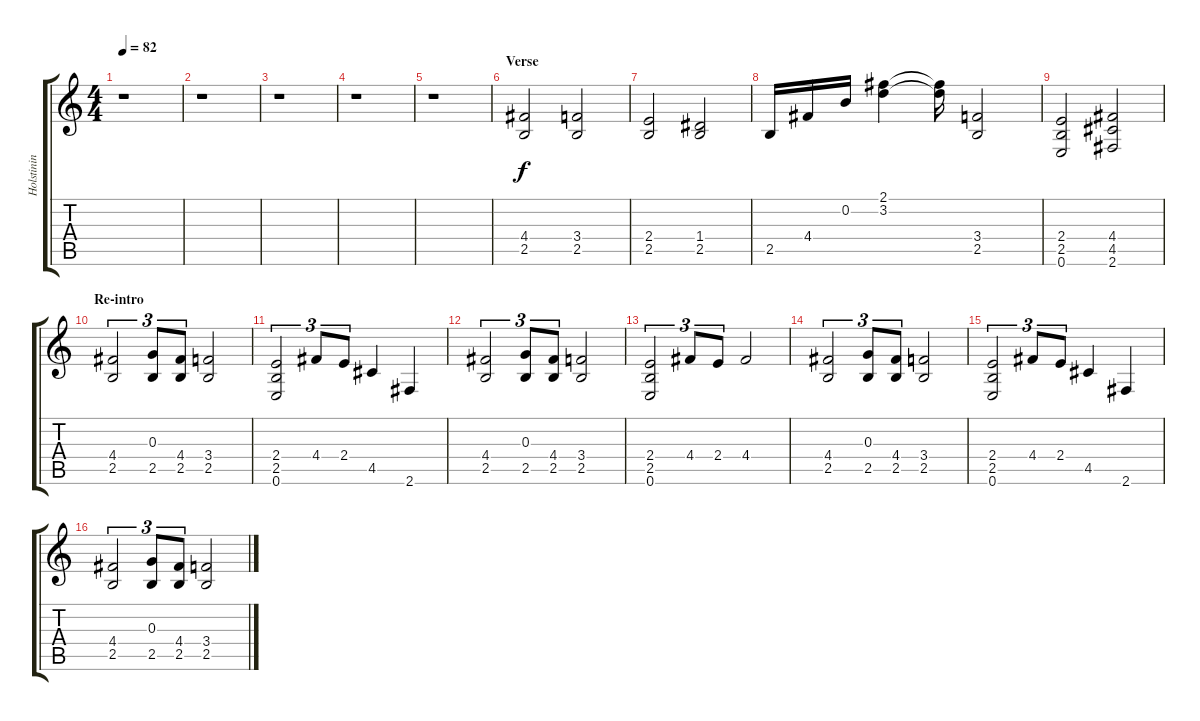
\track ("Holstinin" "Holstinin") {instrument distortionguitar}
\staff {score tabs}
\tuning (E4 B3 G3 D3 A2 E2) {hide}
\ts (4 4)
\tempo 82
\clef g2
\ks c
r.1{dy f} |
r.1 |
r.1 |
r.1 |
r.1 |
\section ("" "Verse")
(4.4 2.5).2{volume 14} (3.4 2.5).2 |
(2.4 2.5).2 (1.4 2.5).2 |
2.5.16 4.4.16 0.2.16 (2.1 3.2).4 (2.1{t} 3.2{t}).16 (3.4 2.5).2 |
(2.4 2.5 0.6).2 (4.4 4.5 2.6).2 |
\section ("" "Re-intro")
(4.4 2.5).2{tu (3 2)} (0.3 2.5).8{tu (3 2)} (4.4 2.5).8{tu (3 2)} (3.4 2.5).2 |
(2.4 2.5 0.6).2{tu (3 2)} 4.4.8{tu (3 2)} 2.4.8{tu (3 2)} 4.5.4 2.6.4 |
(4.4 2.5).2{tu (3 2)} (0.3 2.5).8{tu (3 2)} (4.4 2.5).8{tu (3 2)} (3.4 2.5).2 |
(2.4 2.5 0.6).2{tu (3 2)} 4.4.8{tu (3 2)} 2.4.8{tu (3 2)} 4.4.2 |
(4.4 2.5).2{tu (3 2)} (0.3 2.5).8{tu (3 2)} (4.4 2.5).8{tu (3 2)} (3.4 2.5).2 |
(2.4 2.5 0.6).2{tu (3 2)} 4.4.8{tu (3 2)} 2.4.8{tu (3 2)} 4.5.4 2.6.4 |
(4.4 2.5).2{tu (3 2)} (0.3 2.5).8{tu (3 2)} (4.4 2.5).8{tu (3 2)} (3.4 2.5).2
